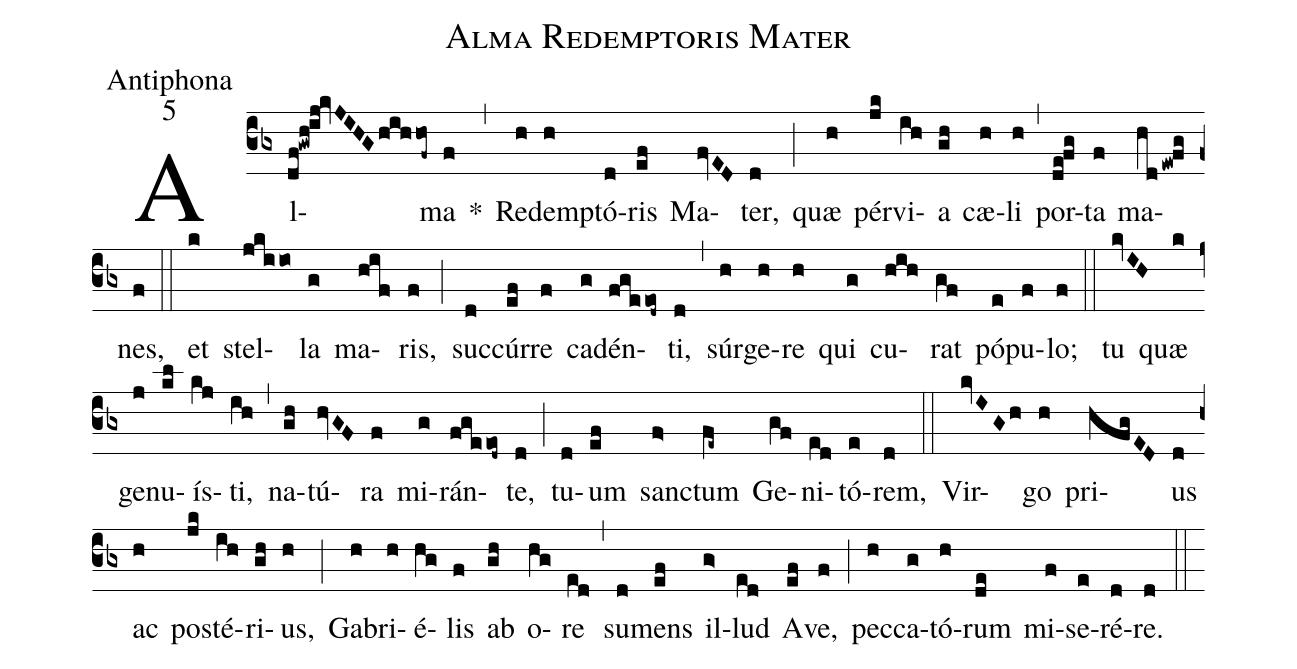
name:Alma Redemptoris Mater;
office-part:Antiphona;
mode:5;
%%
(cb3) Al(df!gwh!ij!kvJIHGhih/hof~)ma(f) *(,) Re(h)demp(h)tó(d)ris(ef) Ma(fvED)ter,(d) (;)
quæ(h) pér(jk)vi(ih)a(gh) cæ(h)li(h) (,) por(de!fg)ta(f) ma(hdew!fg)nes,(f) (::)
et(k) stel(jkiio)la(g) ma(hif)ris,(f) (;)
suc(d)cúr(ef)re(f) ca(g)dén(fgeeod~)ti,(d) (,) súr(h)ge(h)re(h) qui(g) cu(hih)rat(gf) pó(e)pu(f)lo;(f) (::)
tu(kvIH) quæ(k) ge(j)nu(kl)ís(kj)ti,(ih) (,) na(gh)tú(hvGF)ra(f) mi(g)rán(fgeeod~)te,(d) (;)
tu(d)um(ef) san(f>)ctum(fe~) Ge(gf)ni(ed)tó(e)rem,(d) (::)
Vir(kvIGh)go(h) pri(hfgED)us(d) ac(h) pos(jk)té(ih)ri(gh)us,(h) (;)
Ga(h)bri(h)é(hg)lis(f) ab(gh) o(hg)re(ed) (,) su(d)mens(ef) il(g>)lud(ed) A(ef)ve,(f) (;)
pec(h)ca(g)tó(h)rum(de) mi(f)se(e)ré(d)re.(d) (::)
